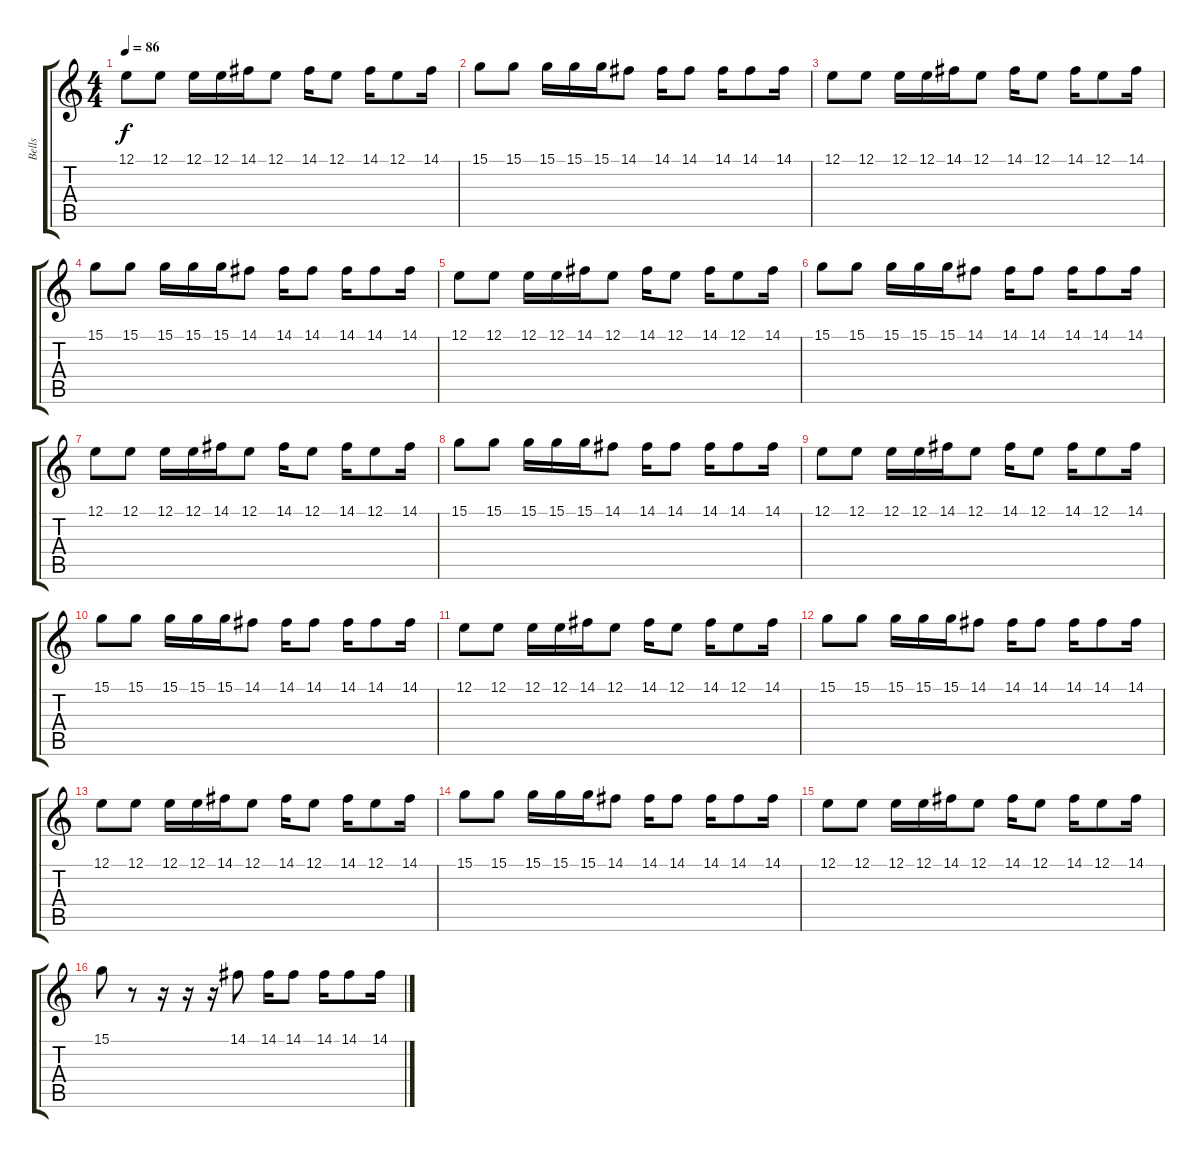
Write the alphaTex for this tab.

\track ("Bells" "Bells") {instrument tinklebell}
\staff {score tabs}
\tuning (E4 B3 G3 D3 A2 E2) {hide}
\ts (4 4)
\tempo 86
\clef g2
\ks c
12.1.8{dy f} 12.1.8 12.1.16 12.1.16 14.1.16 12.1.8 14.1.16 12.1.8 14.1.16 12.1.8 14.1.16 |
15.1.8 15.1.8 15.1.16 15.1.16 15.1.16 14.1.8 14.1.16 14.1.8 14.1.16 14.1.8 14.1.16 |
12.1.8 12.1.8 12.1.16 12.1.16 14.1.16 12.1.8 14.1.16 12.1.8 14.1.16 12.1.8 14.1.16 |
15.1.8 15.1.8 15.1.16 15.1.16 15.1.16 14.1.8 14.1.16 14.1.8 14.1.16 14.1.8 14.1.16 |
12.1.8 12.1.8 12.1.16 12.1.16 14.1.16 12.1.8 14.1.16 12.1.8 14.1.16 12.1.8 14.1.16 |
15.1.8 15.1.8 15.1.16 15.1.16 15.1.16 14.1.8 14.1.16 14.1.8 14.1.16 14.1.8 14.1.16 |
12.1.8 12.1.8 12.1.16 12.1.16 14.1.16 12.1.8 14.1.16 12.1.8 14.1.16 12.1.8 14.1.16 |
15.1.8 15.1.8 15.1.16 15.1.16 15.1.16 14.1.8 14.1.16 14.1.8 14.1.16 14.1.8 14.1.16 |
12.1.8 12.1.8 12.1.16 12.1.16 14.1.16 12.1.8 14.1.16 12.1.8 14.1.16 12.1.8 14.1.16 |
15.1.8 15.1.8 15.1.16 15.1.16 15.1.16 14.1.8 14.1.16 14.1.8 14.1.16 14.1.8 14.1.16 |
12.1.8 12.1.8 12.1.16 12.1.16 14.1.16 12.1.8 14.1.16 12.1.8 14.1.16 12.1.8 14.1.16 |
15.1.8 15.1.8 15.1.16 15.1.16 15.1.16 14.1.8 14.1.16 14.1.8 14.1.16 14.1.8 14.1.16 |
12.1.8 12.1.8 12.1.16 12.1.16 14.1.16 12.1.8 14.1.16 12.1.8 14.1.16 12.1.8 14.1.16 |
15.1.8 15.1.8 15.1.16 15.1.16 15.1.16 14.1.8 14.1.16 14.1.8 14.1.16 14.1.8 14.1.16 |
12.1.8 12.1.8 12.1.16 12.1.16 14.1.16 12.1.8 14.1.16 12.1.8 14.1.16 12.1.8 14.1.16 |
15.1.8 r.8 r.16 r.16 r.16 14.1.8 14.1.16 14.1.8 14.1.16 14.1.8 14.1.16
